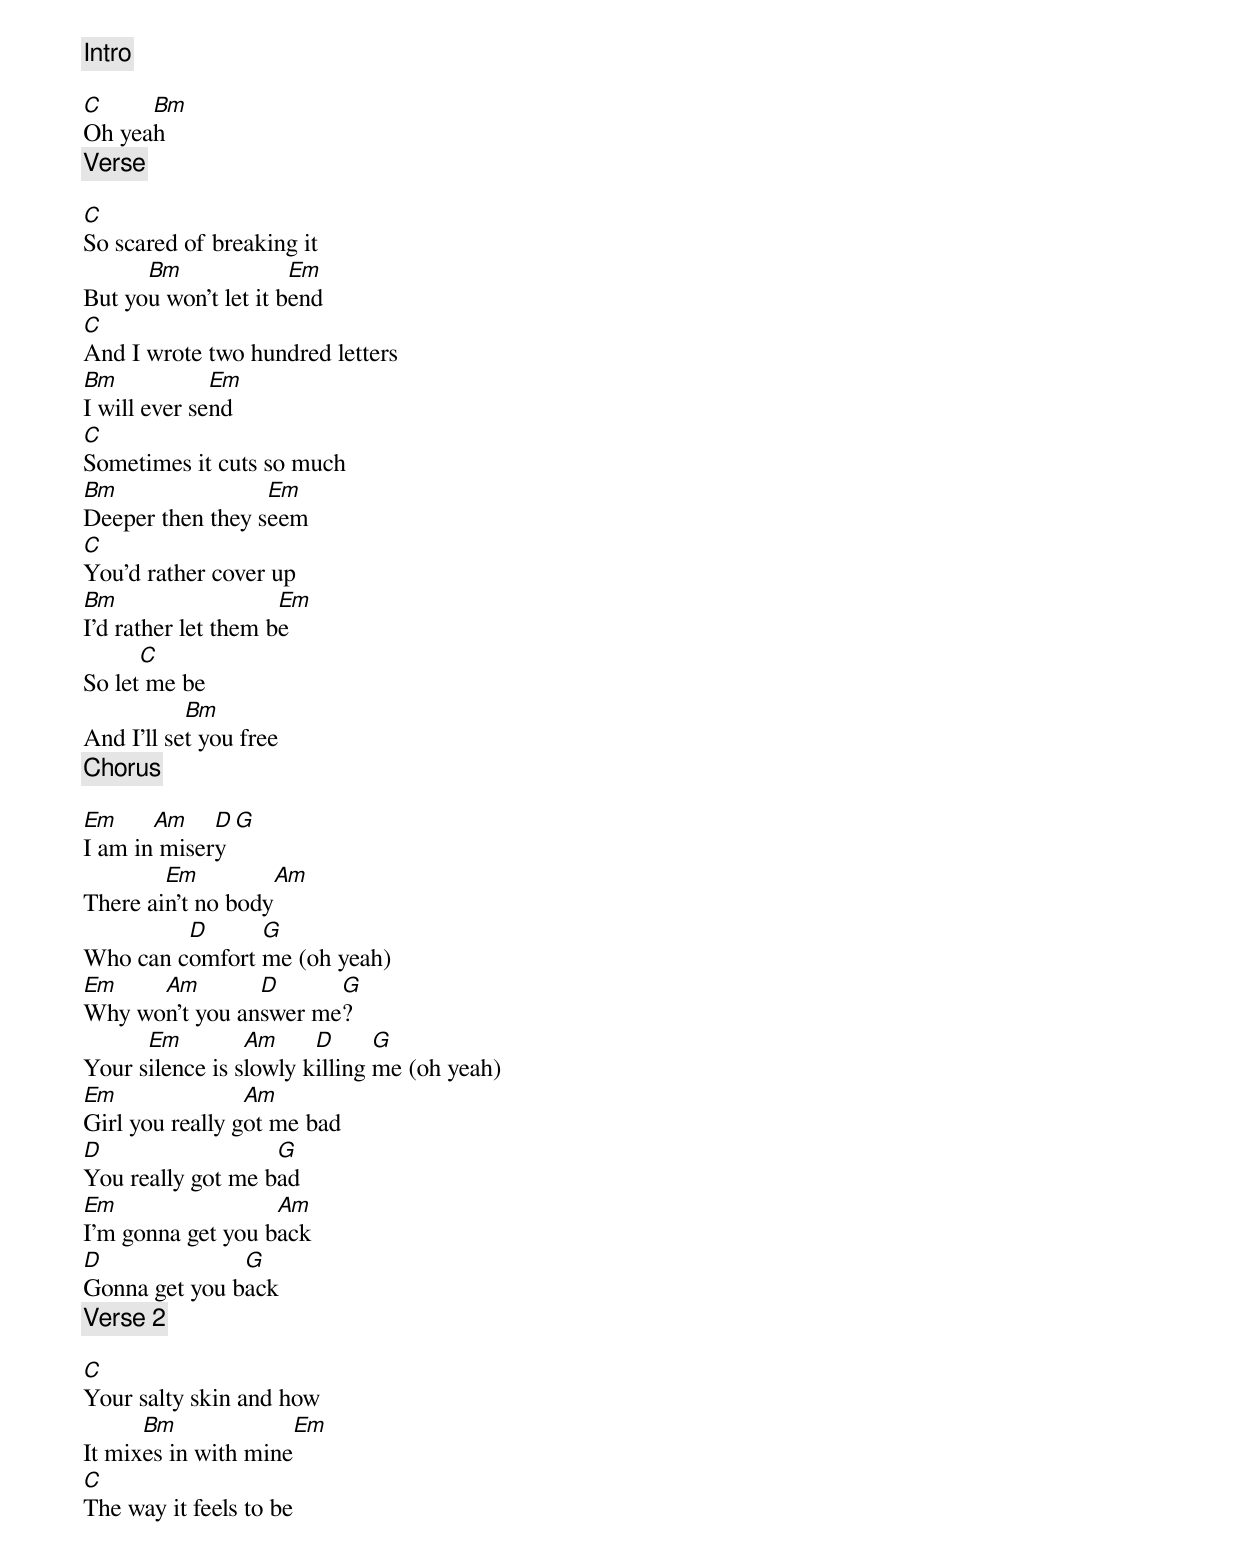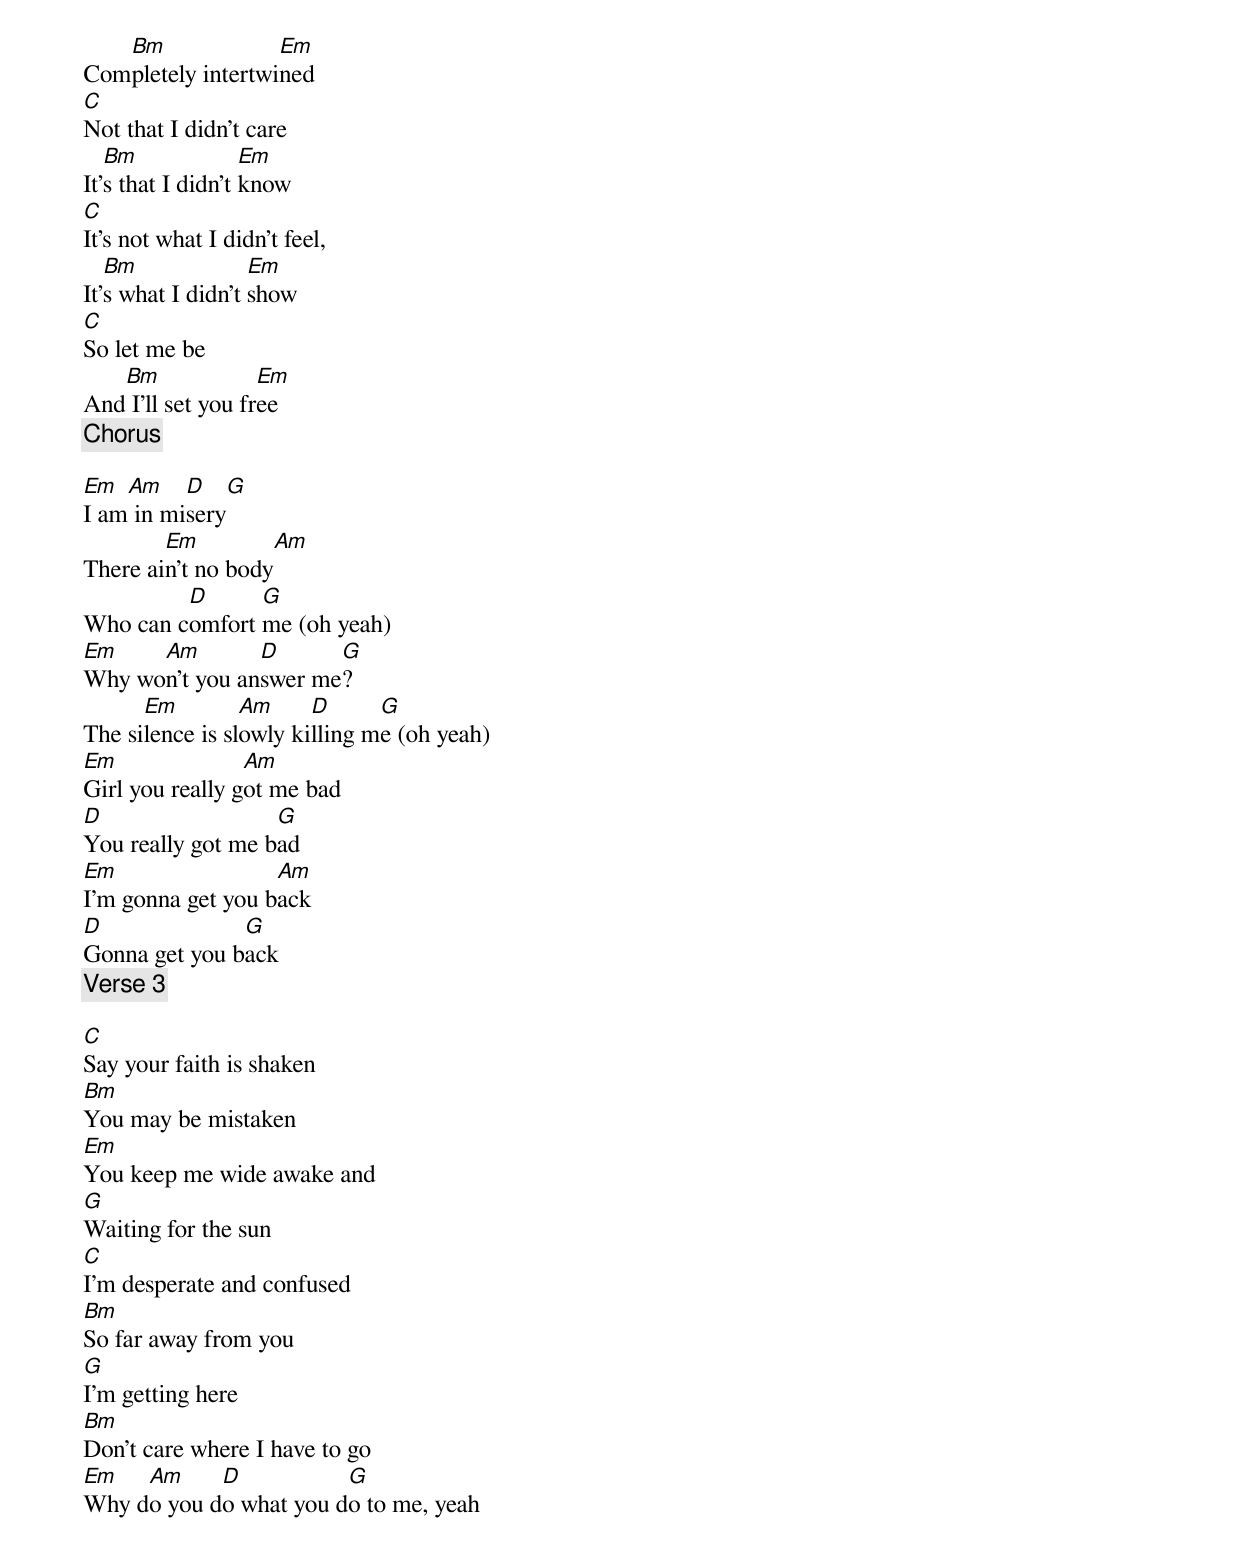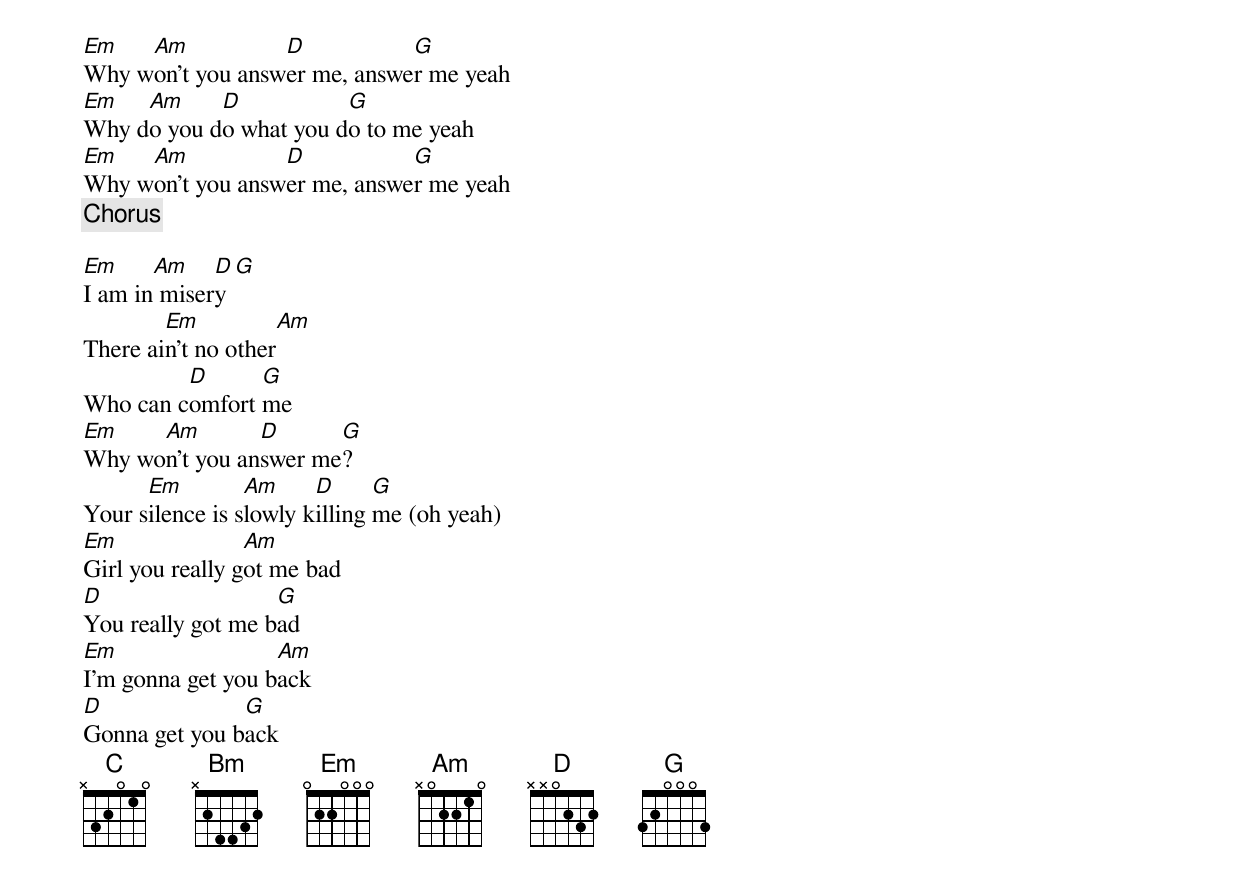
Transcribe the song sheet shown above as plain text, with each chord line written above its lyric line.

[Intro]

C     Bm
Oh yeah
[Verse]

C
So scared of breaking it
      Bm              Em
But you won't let it bend
C
And I wrote two hundred letters
Bm            Em
I will ever send
C
Sometimes it cuts so much
Bm                Em
Deeper then they seem
C
You'd rather cover up
Bm                   Em
I'd rather let them be
      C
So let me be
           Bm
And I'll set you free
[Chorus]

Em     Am    D    G
I am in misery
        Em          Am
There ain't no body
         D      G
Who can comfort me (oh yeah)
Em    Am        D      G
Why won't you answer me?
      Em         Am     D      G
Your silence is slowly killing me (oh yeah)
Em               Am
Girl you really got me bad
D                  G
You really got me bad
Em                 Am
I'm gonna get you back
D              G
Gonna get you back
[Verse 2]

C
Your salty skin and how
      Bm              Em
It mixes in with mine
C
The way it feels to be
   Bm              Em
Completely intertwined
C
Not that I didn't care
   Bm              Em
It's that I didn't know
C
It's not what I didn't feel,
   Bm              Em
It's what I didn't show
C
So let me be
   Bm              Em
And I'll set you free
[Chorus]

Em  Am    D    G
I am in misery
        Em          Am
There ain't no body
         D      G
Who can comfort me (oh yeah)
Em    Am        D      G
Why won't you answer me?
      Em         Am     D      G
The silence is slowly killing me (oh yeah)
Em               Am
Girl you really got me bad
D                  G
You really got me bad
Em                 Am
I'm gonna get you back
D              G
Gonna get you back
[Verse 3]

C
Say your faith is shaken
Bm
You may be mistaken
Em
You keep me wide awake and
G
Waiting for the sun
C
I'm desperate and confused
Bm
So far away from you
G
I'm getting here
Bm
Don't care where I have to go
Em   Am     D           G
Why do you do what you do to me, yeah
Em   Am           D           G
Why won't you answer me, answer me yeah
Em   Am     D           G
Why do you do what you do to me yeah
Em   Am           D           G
Why won't you answer me, answer me yeah
[Chorus]

Em     Am    D    G
I am in misery
        Em          Am
There ain't no other
         D      G
Who can comfort me
Em    Am        D      G
Why won't you answer me?
      Em         Am     D      G
Your silence is slowly killing me (oh yeah)
Em               Am
Girl you really got me bad
D                  G
You really got me bad
Em                 Am
I'm gonna get you back
D              G
Gonna get you back
